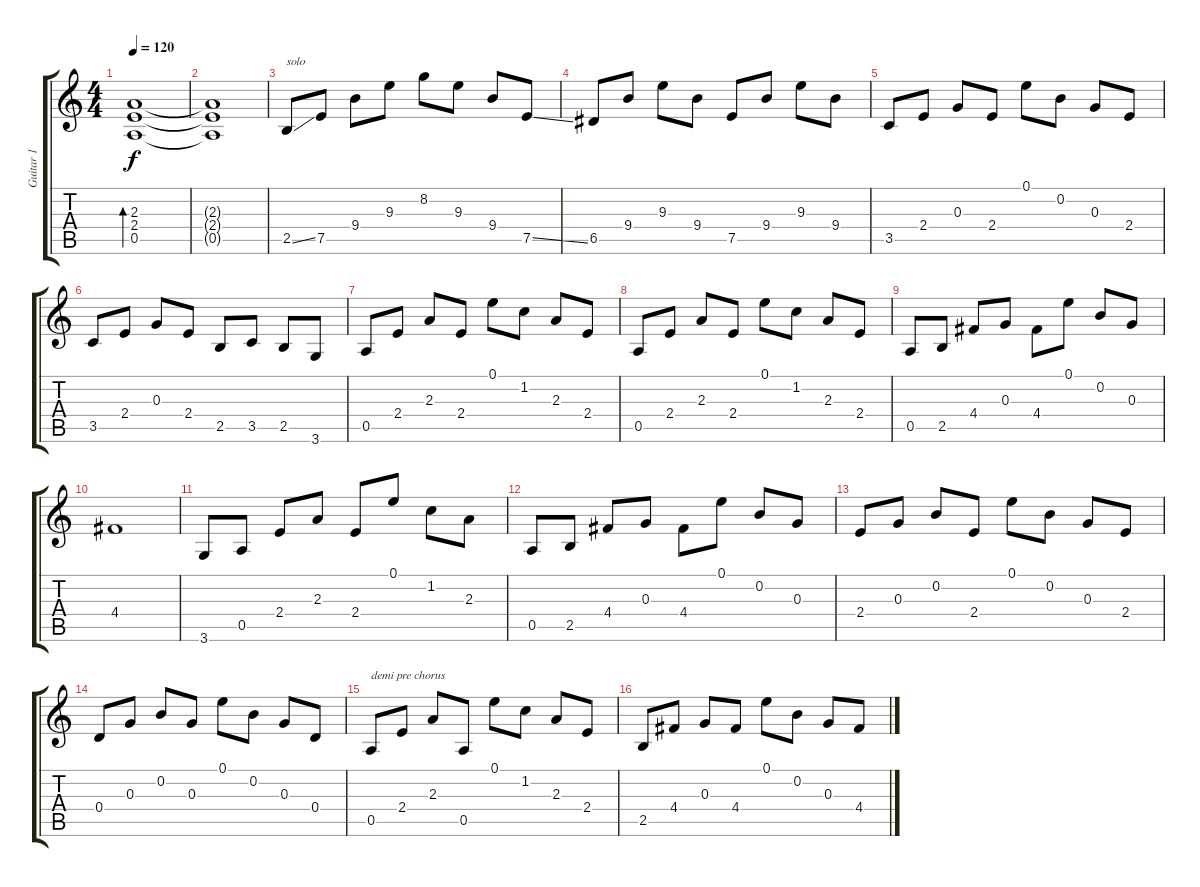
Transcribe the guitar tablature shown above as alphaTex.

\track ("Guitar 1" "Guitar 1") {instrument acousticguitarsteel}
\staff {score tabs}
\tuning (E4 B3 G3 D3 A2 E2) {hide}
\ts (4 4)
\tempo 120
\clef g2
\ks c
(2.3 2.4 0.5).1{bd 60 dy f} |
(2.3{t} 2.4{t} 0.5{t}).1 |
2.5{ss}.8{txt "solo"} 7.5.8 9.4.8 9.3.8 8.2.8 9.3.8 9.4.8 7.5{ss}.8 |
6.5.8 9.4.8 9.3.8 9.4.8 7.5.8 9.4.8 9.3.8 9.4.8 |
3.5.8 2.4.8 0.3.8 2.4.8 0.1.8 0.2.8 0.3.8 2.4.8 |
3.5.8 2.4.8 0.3.8 2.4.8 2.5.8 3.5.8 2.5.8 3.6.8 |
0.5.8 2.4.8 2.3.8 2.4.8 0.1.8 1.2.8 2.3.8 2.4.8 |
0.5.8 2.4.8 2.3.8 2.4.8 0.1.8 1.2.8 2.3.8 2.4.8 |
0.5.8 2.5.8 4.4.8 0.3.8 4.4.8 0.1.8 0.2.8 0.3.8 |
4.4.1 |
3.6.8 0.5.8 2.4.8 2.3.8 2.4.8 0.1.8 1.2.8 2.3.8 |
0.5.8 2.5.8 4.4.8 0.3.8 4.4.8 0.1.8 0.2.8 0.3.8 |
2.4.8 0.3.8 0.2.8 2.4.8 0.1.8 0.2.8 0.3.8 2.4.8 |
0.4.8 0.3.8 0.2.8 0.3.8 0.1.8 0.2.8 0.3.8 0.4.8 |
0.5.8{txt "demi pre chorus"} 2.4.8 2.3.8 0.5.8 0.1.8 1.2.8 2.3.8 2.4.8 |
2.5.8 4.4.8 0.3.8 4.4.8 0.1.8 0.2.8 0.3.8 4.4.8
